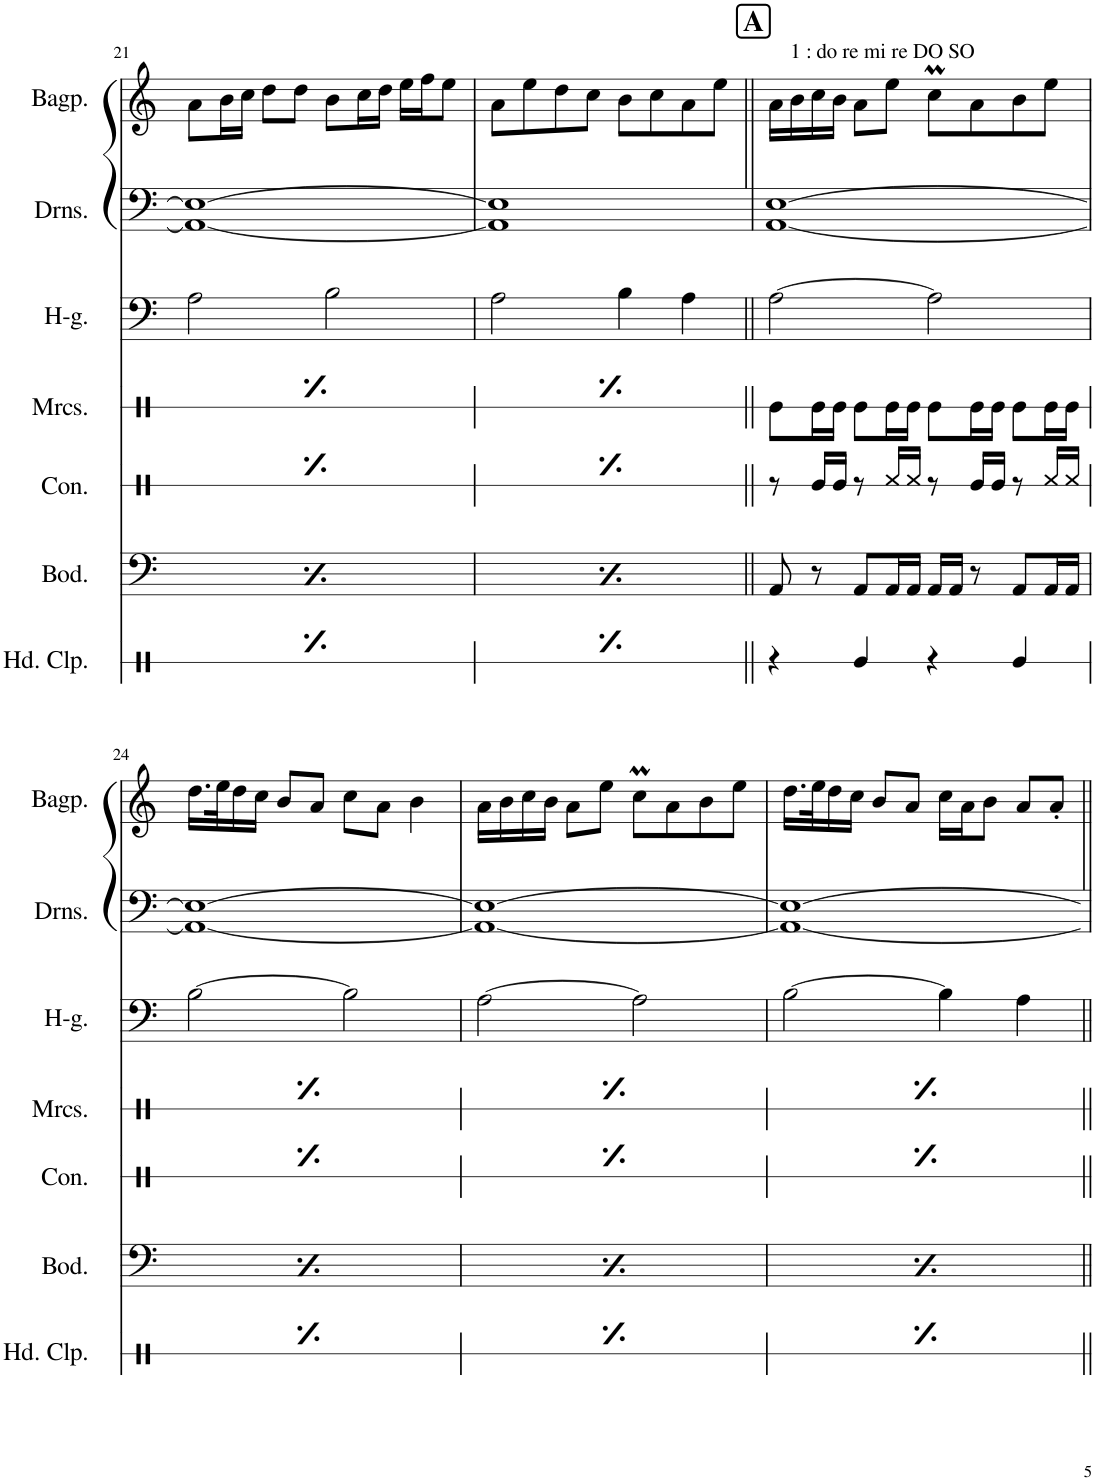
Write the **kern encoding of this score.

**kern	**kern	**kern	**kern	**kern	**kern	**kern
*part7	*part6	*part5	*part4	*part3	*part2	*part1
*staff7	*staff6	*staff5	*staff4	*staff3	*staff2	*staff1
*I"Hand Clap	*I"Bodhrán	*I"Congas	*I"Maracas	*I"Hurdy-gurdy	*I"Drones	*I"Bagpipe
*I'Hd. Clp.	*I'Bod.	*I'Con.	*I'Mrcs.	*I'H-g.	*I'Drns.	*I'Bagp.
!!LO:PB:g=z
*clefX	*clefF4	*clefX	*clefX	*clefF4	*clefF4	*clefG2
*k[]	*k[]	*k[]	*k[]	*k[]	*k[]	*k[]
*M4/4	*M4/4	*M4/4	*M4/4	*M4/4	*M4/4	*M4/4
=21	=21	=21	=21	=21	=21	=21
4r	8AA/	8r	8Re\L	2A\	1AA_ 1E_	8a\L
.	8r	16Re/LL	16Re\L	.	.	16b\L
.	.	16Re/JJ	16Re\JJ	.	.	16cc\JJ
4Re/	8AA/L	8r	8Re\L	.	.	8dd\L
.	16AA/L	16Rf/LL	16Re\L	.	.	8dd\J
.	16AA/JJ	16Rf/JJ	16Re\JJ	.	.	.
4r	16AA/LL	8r	8Re\L	2B\	.	8b\L
.	16AA/JJ	.	.	.	.	.
.	8r	16Re/LL	16Re\L	.	.	16cc\L
.	.	16Re/JJ	16Re\JJ	.	.	16dd\JJ
4Re/	8AA/L	8r	8Re\L	.	.	16ee\LL
.	.	.	.	.	.	16ff\J
.	16AA/L	16Rf/LL	16Re\L	.	.	8ee\J
.	16AA/JJ	16Rf/JJ	16Re\JJ	.	.	.
=22	=22	=22	=22	=22	=22	=22
4r	8AA/	8r	8Re\L	2A\	1AA] 1E]	8a\L
.	8r	16Re/LL	16Re\L	.	.	8ee\
.	.	16Re/JJ	16Re\JJ	.	.	.
4Re/	8AA/L	8r	8Re\L	.	.	8dd\
.	16AA/L	16Rf/LL	16Re\L	.	.	8cc\J
.	16AA/JJ	16Rf/JJ	16Re\JJ	.	.	.
4r	16AA/LL	8r	8Re\L	4B\	.	8b\L
.	16AA/JJ	.	.	.	.	.
.	8r	16Re/LL	16Re\L	.	.	8cc\
.	.	16Re/JJ	16Re\JJ	.	.	.
4Re/	8AA/L	8r	8Re\L	4A\	.	8a\
.	16AA/L	16Rf/LL	16Re\L	.	.	8ee\J
.	16AA/JJ	16Rf/JJ	16Re\JJ	.	.	.
!!LO:REH:place=s1:a:B:cj:fs=14:t=A
=23||	=23||	=23||	=23||	=23||	=23||	=23||
!	!	!	!	!	!	!LO:TX:a:t=1 &colon; do re mi re DO SO
4r	8AA/	8r	8Re\L	[2A\	[1AA [1E	16a\LL
.	.	.	.	.	.	16b\
.	8r	16Re/LL	16Re\L	.	.	16cc\
.	.	16Re/JJ	16Re\JJ	.	.	16b\JJ
4Re/	8AA/L	8r	8Re\L	.	.	8a\L
.	16AA/L	16Rf/LL	16Re\L	.	.	8ee\J
.	16AA/JJ	16Rf/JJ	16Re\JJ	.	.	.
4r	16AA/LL	8r	8Re\L	2A\]	.	8ccM\L
.	16AA/JJ	.	.	.	.	.
.	8r	16Re/LL	16Re\L	.	.	8a\
.	.	16Re/JJ	16Re\JJ	.	.	.
4Re/	8AA/L	8r	8Re\L	.	.	8b\
.	16AA/L	16Rf/LL	16Re\L	.	.	8ee\J
.	16AA/JJ	16Rf/JJ	16Re\JJ	.	.	.
!!LO:LB:g=z
=24	=24	=24	=24	=24	=24	=24
4r	8AA/	8r	8Re\L	[2B\	1AA_ 1E_	16.dd\LL
.	.	.	.	.	.	32ee\K
.	8r	16Re/LL	16Re\L	.	.	16dd\
.	.	16Re/JJ	16Re\JJ	.	.	16cc\JJ
4Re/	8AA/L	8r	8Re\L	.	.	8b/L
.	16AA/L	16Rf/LL	16Re\L	.	.	8a/J
.	16AA/JJ	16Rf/JJ	16Re\JJ	.	.	.
4r	16AA/LL	8r	8Re\L	2B\]	.	8cc\L
.	16AA/JJ	.	.	.	.	.
.	8r	16Re/LL	16Re\L	.	.	8a\J
.	.	16Re/JJ	16Re\JJ	.	.	.
4Re/	8AA/L	8r	8Re\L	.	.	4b\
.	16AA/L	16Rf/LL	16Re\L	.	.	.
.	16AA/JJ	16Rf/JJ	16Re\JJ	.	.	.
=25	=25	=25	=25	=25	=25	=25
4r	8AA/	8r	8Re\L	[2A\	1AA_ 1E_	16a\LL
.	.	.	.	.	.	16b\
.	8r	16Re/LL	16Re\L	.	.	16cc\
.	.	16Re/JJ	16Re\JJ	.	.	16b\JJ
4Re/	8AA/L	8r	8Re\L	.	.	8a\L
.	16AA/L	16Rf/LL	16Re\L	.	.	8ee\J
.	16AA/JJ	16Rf/JJ	16Re\JJ	.	.	.
4r	16AA/LL	8r	8Re\L	2A\]	.	8ccM\L
.	16AA/JJ	.	.	.	.	.
.	8r	16Re/LL	16Re\L	.	.	8a\
.	.	16Re/JJ	16Re\JJ	.	.	.
4Re/	8AA/L	8r	8Re\L	.	.	8b\
.	16AA/L	16Rf/LL	16Re\L	.	.	8ee\J
.	16AA/JJ	16Rf/JJ	16Re\JJ	.	.	.
=26	=26	=26	=26	=26	=26	=26
4r	8AA/	8r	8Re\L	[2B\	1AA_ 1E_	16.dd\LL
.	.	.	.	.	.	32ee\K
.	8r	16Re/LL	16Re\L	.	.	16dd\
.	.	16Re/JJ	16Re\JJ	.	.	16cc\JJ
4Re/	8AA/L	8r	8Re\L	.	.	8b/L
.	16AA/L	16Rf/LL	16Re\L	.	.	8a/J
.	16AA/JJ	16Rf/JJ	16Re\JJ	.	.	.
4r	16AA/LL	8r	8Re\L	4B\]	.	16cc\LL
.	16AA/JJ	.	.	.	.	16a\J
.	8r	16Re/LL	16Re\L	.	.	8b\J
.	.	16Re/JJ	16Re\JJ	.	.	.
4Re/	8AA/L	8r	8Re\L	4A\	.	8a/L
.	16AA/L	16Rf/LL	16Re\L	.	.	8a'/J
.	16AA/JJ	16Rf/JJ	16Re\JJ	.	.	.
=||	=||	=||	=||	=||	=||	=||
*-	*-	*-	*-	*-	*-	*-
